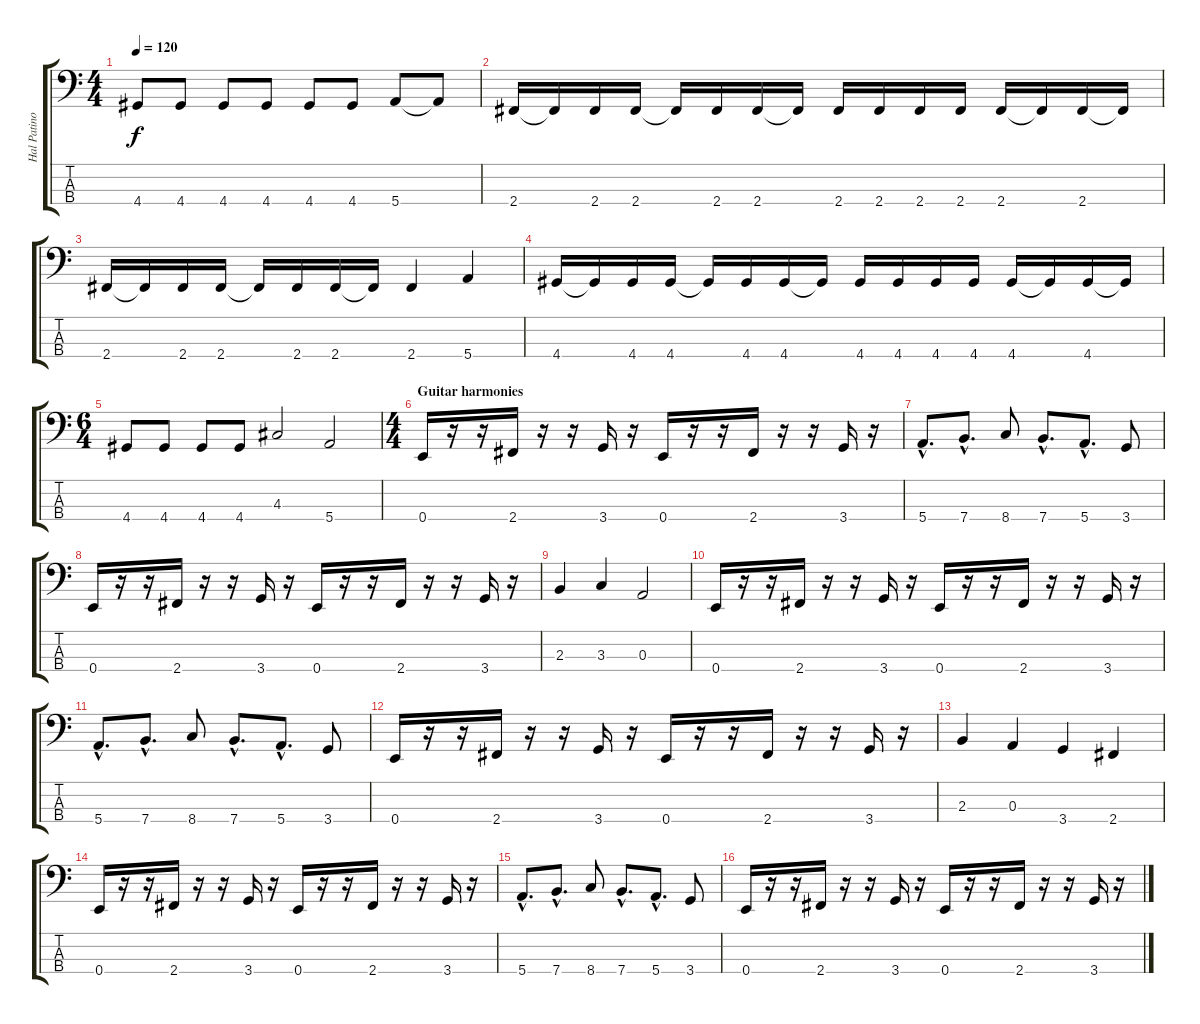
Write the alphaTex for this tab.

\track ("Hal Patino" "Hal Patino") {instrument electricbassfinger}
\staff {score tabs}
\tuning (G2 D2 A1 E1) {hide}
\ts (4 4)
\tempo 120
\clef f4
\ks c
4.4.8{dy f} 4.4.8 4.4.8 4.4.8 4.4.8 4.4.8 5.4.8 5.4{t}.8 |
2.4.16 2.4{t}.16 2.4.16 2.4.16 2.4{t}.16 2.4.16 2.4.16 2.4{t}.16 2.4.16 2.4.16 2.4.16 2.4.16 2.4.16 2.4{t}.16 2.4.16 2.4{t}.16 |
2.4.16 2.4{t}.16 2.4.16 2.4.16 2.4{t}.16 2.4.16 2.4.16 2.4{t}.16 2.4.4 5.4.4 |
4.4.16 4.4{t}.16 4.4.16 4.4.16 4.4{t}.16 4.4.16 4.4.16 4.4{t}.16 4.4.16 4.4.16 4.4.16 4.4.16 4.4.16 4.4{t}.16 4.4.16 4.4{t}.16 |
\ts (6 4)
4.4.8 4.4.8 4.4.8 4.4.8 4.3.2 5.4.2 |
\ts (4 4)
\section ("" "Guitar harmonies")
0.4.16 r.16 r.16 2.4.16 r.16 r.16 3.4.16 r.16 0.4.16 r.16 r.16 2.4.16 r.16 r.16 3.4.16 r.16 |
5.4{hac}.8{d} 7.4{hac}.8{d} 8.4.8 7.4{hac}.8{d} 5.4{hac}.8{d} 3.4.8 |
0.4.16 r.16 r.16 2.4.16 r.16 r.16 3.4.16 r.16 0.4.16 r.16 r.16 2.4.16 r.16 r.16 3.4.16 r.16 |
2.3.4 3.3.4 0.3.2 |
0.4.16 r.16 r.16 2.4.16 r.16 r.16 3.4.16 r.16 0.4.16 r.16 r.16 2.4.16 r.16 r.16 3.4.16 r.16 |
5.4{hac}.8{d} 7.4{hac}.8{d} 8.4.8 7.4{hac}.8{d} 5.4{hac}.8{d} 3.4.8 |
0.4.16 r.16 r.16 2.4.16 r.16 r.16 3.4.16 r.16 0.4.16 r.16 r.16 2.4.16 r.16 r.16 3.4.16 r.16 |
2.3.4 0.3.4 3.4.4 2.4.4 |
0.4.16 r.16 r.16 2.4.16 r.16 r.16 3.4.16 r.16 0.4.16 r.16 r.16 2.4.16 r.16 r.16 3.4.16 r.16 |
5.4{hac}.8{d} 7.4{hac}.8{d} 8.4.8 7.4{hac}.8{d} 5.4{hac}.8{d} 3.4.8 |
0.4.16 r.16 r.16 2.4.16 r.16 r.16 3.4.16 r.16 0.4.16 r.16 r.16 2.4.16 r.16 r.16 3.4.16 r.16
